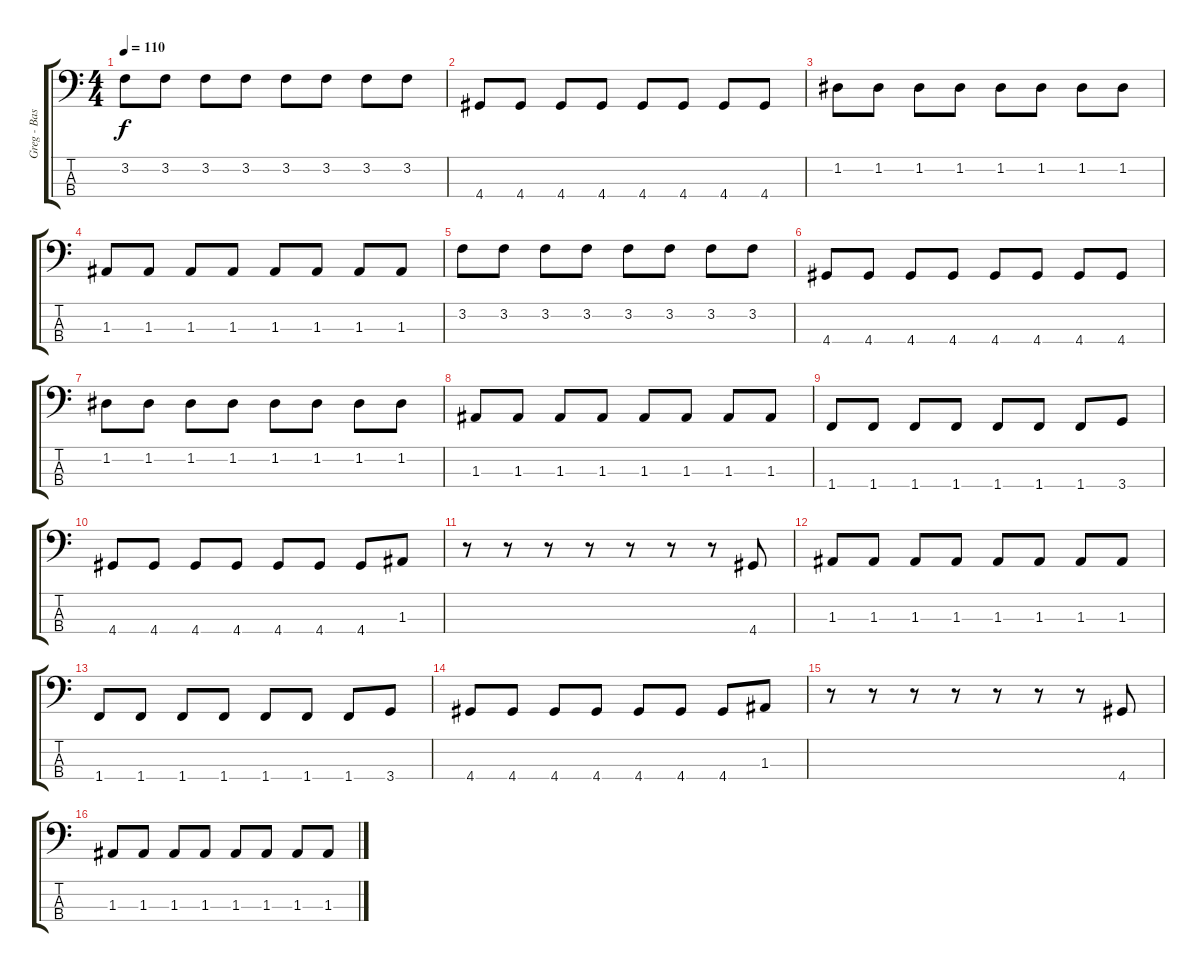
\track ("Greg - Bass Gtr (Pick)" "Greg - Bas") {instrument electricbasspick}
\staff {score tabs}
\tuning (G2 D2 A1 E1) {hide}
\ts (4 4)
\tempo 110
\clef f4
\ks c
3.2.8{dy f} 3.2.8 3.2.8 3.2.8 3.2.8 3.2.8 3.2.8 3.2.8 |
4.4.8 4.4.8 4.4.8 4.4.8 4.4.8 4.4.8 4.4.8 4.4.8 |
1.2.8 1.2.8 1.2.8 1.2.8 1.2.8 1.2.8 1.2.8 1.2.8 |
1.3.8 1.3.8 1.3.8 1.3.8 1.3.8 1.3.8 1.3.8 1.3.8 |
3.2.8 3.2.8 3.2.8 3.2.8 3.2.8 3.2.8 3.2.8 3.2.8 |
4.4.8 4.4.8 4.4.8 4.4.8 4.4.8 4.4.8 4.4.8 4.4.8 |
1.2.8 1.2.8 1.2.8 1.2.8 1.2.8 1.2.8 1.2.8 1.2.8 |
1.3.8 1.3.8 1.3.8 1.3.8 1.3.8 1.3.8 1.3.8 1.3.8 |
1.4.8 1.4.8 1.4.8 1.4.8 1.4.8 1.4.8 1.4.8 3.4.8 |
4.4.8 4.4.8 4.4.8 4.4.8 4.4.8 4.4.8 4.4.8 1.3.8 |
r.8 r.8 r.8 r.8 r.8 r.8 r.8 4.4.8 |
1.3.8 1.3.8 1.3.8 1.3.8 1.3.8 1.3.8 1.3.8 1.3.8 |
1.4.8 1.4.8 1.4.8 1.4.8 1.4.8 1.4.8 1.4.8 3.4.8 |
4.4.8 4.4.8 4.4.8 4.4.8 4.4.8 4.4.8 4.4.8 1.3.8 |
r.8 r.8 r.8 r.8 r.8 r.8 r.8 4.4.8 |
1.3.8 1.3.8 1.3.8 1.3.8 1.3.8 1.3.8 1.3.8 1.3.8
